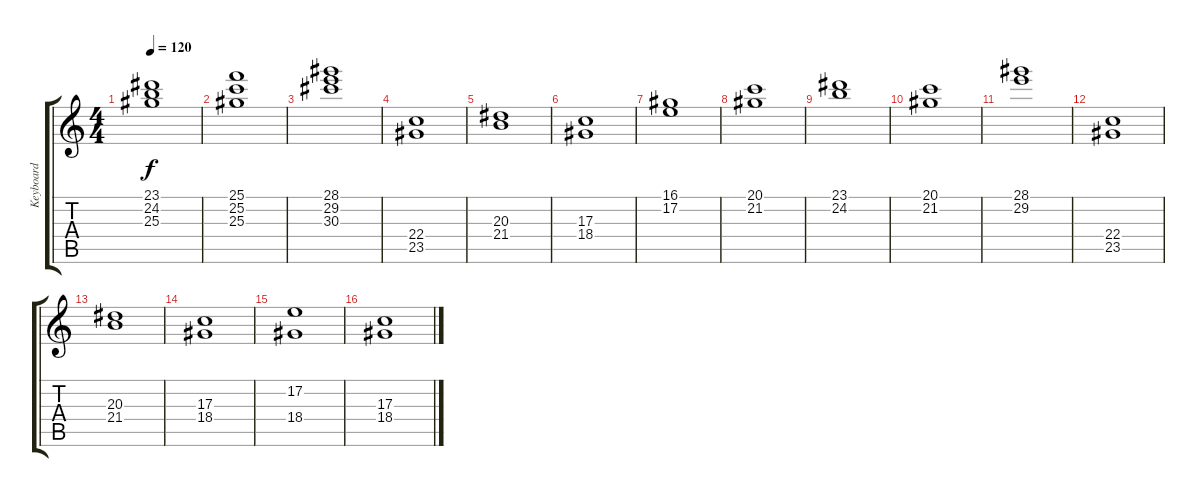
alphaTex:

\track ("Keyboard" "Keyboard") {instrument stringensemble1}
\staff {score tabs}
\tuning (E4 B3 G3 D3 A2 E2) {hide}
\ts (4 4)
\tempo 120
\clef g2
\ks c
(23.1 24.2 25.3).1{dy f} |
(25.1 25.2 25.3).1 |
(28.1 29.2 30.3).1 |
(22.4 23.5).1 |
(20.3 21.4).1 |
(17.3 18.4).1 |
(16.1 17.2).1 |
(20.1 21.2).1 |
(23.1 24.2).1 |
(20.1 21.2).1 |
(28.1 29.2).1 |
(22.4 23.5).1 |
(20.3 21.4).1 |
(17.3 18.4).1 |
(17.2 18.4).1 |
(17.3 18.4).1
